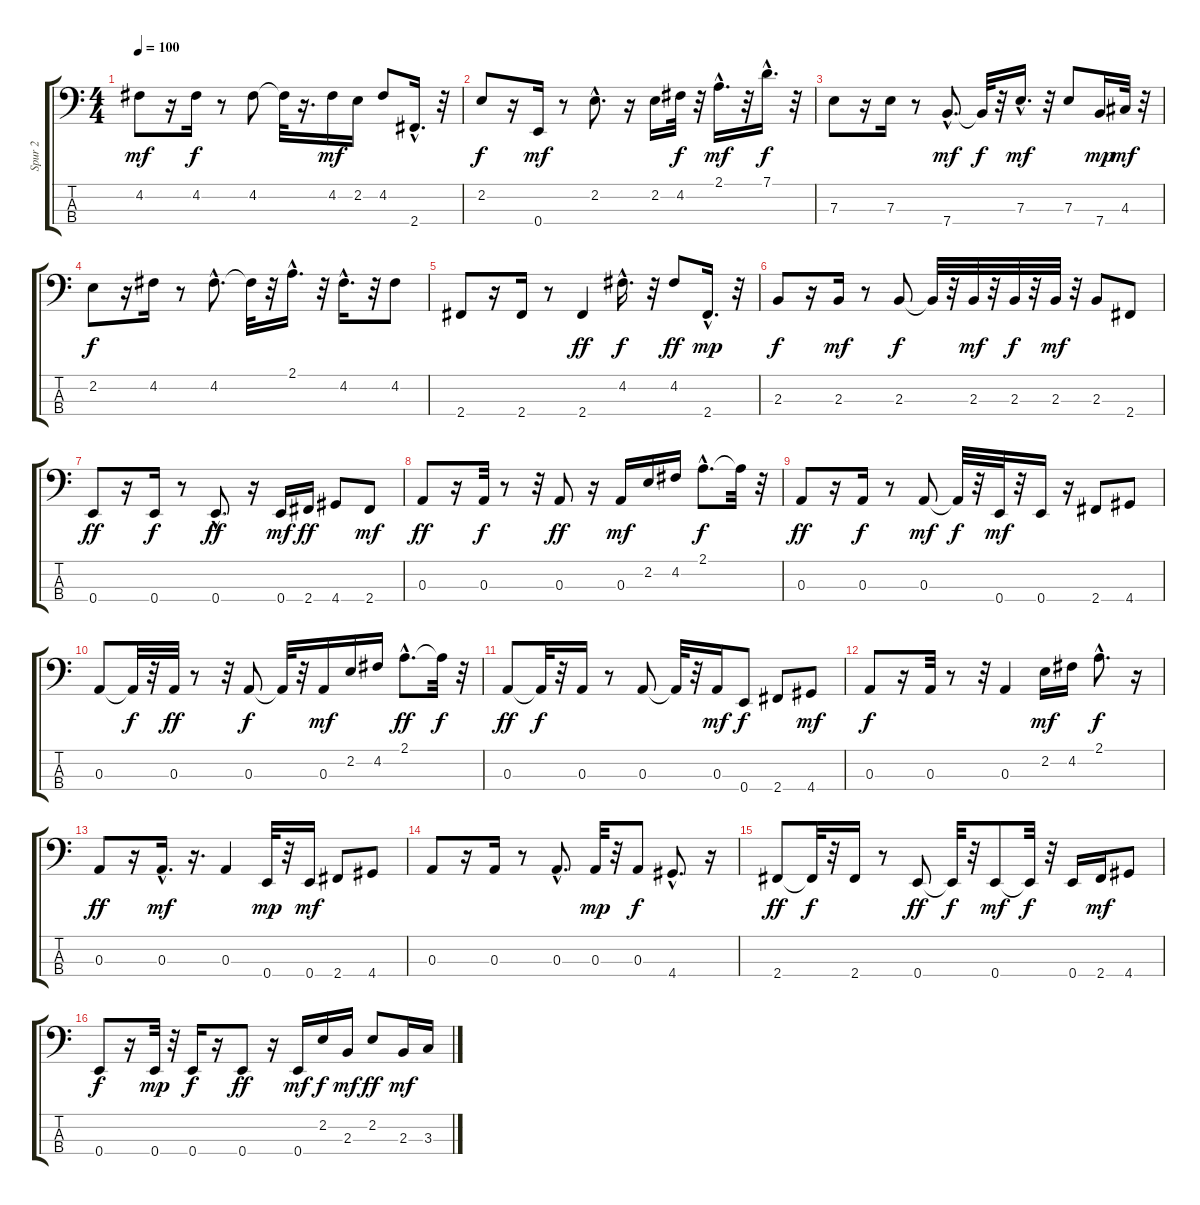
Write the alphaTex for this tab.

\track ("Spur 2" "Spur 2") {instrument electricbassfinger}
\staff {score tabs}
\tuning (G2 D2 A1 E1) {hide}
\ts (4 4)
\tempo 100
\clef f4
\ks c
4.2.8{dy mf} r.16 4.2.16{dy f} r.8 4.2.8 4.2{t}.32 r.16{d} 4.2.16{dy mf} 2.2.16 4.2.8 2.4{hac}.16{d} r.32 |
2.2.8{dy f} r.16 0.4.16{dy mf} r.8 2.2{hac}.8{d} r.16 2.2.16 4.2.32{dy f} r.32 2.1{hac}.16{d dy mf} r.32 7.1{hac}.16{d dy f} r.32 |
7.3.8 r.16 7.3.16 r.8 7.4{hac}.8{d dy mf} 7.4{t}.32{dy f} r.32 7.3{hac}.16{d dy mf} r.32 7.3.8 7.4.16{dy mp} 4.3.32{dy mf} r.32 |
2.2.8{dy f} r.16 4.2.16 r.8 4.2{hac}.8{d} 4.2{t}.32 r.32 2.1{hac}.16{d} r.32 4.2{hac}.16{d} r.32 4.2.8 |
2.4.8 r.16 2.4.16 r.8 2.4.4{dy ff} 4.2{hac}.16{d dy f} r.32 4.2.8{dy ff} 2.4{hac}.16{d dy mp} r.32 |
2.3.8{dy f} r.16 2.3.16{dy mf} r.8 2.3.8{dy f} 2.3{t}.32 r.32 2.3.32{dy mf} r.32 2.3.32{dy f} r.32 2.3.32{dy mf} r.32 2.3.8 2.4.8 |
0.4.8{dy ff} r.16 0.4.16{dy f} r.8 0.4{hac}.8{d dy ff} r.16 0.4.16{dy mf} 2.4.16{dy ff} 4.4.8 2.4.8{dy mf} |
0.3.8{dy ff} r.16 0.3.32{dy f} r.8 r.32 0.3.8{dy ff} r.16 0.3.16{dy mf} 2.2.16 4.2.16 2.1{hac}.8{d dy f} 2.1{t}.32 r.32 |
0.3.8{dy ff} r.16 0.3.16{dy f} r.8 0.3.8{dy mf} 0.3{t}.32{dy f} r.32 0.4.32{dy mf} r.32 0.4.16 r.16 2.4.8 4.4.8 |
0.3.8 0.3{t}.32{dy f} r.32 0.3.32{dy ff} r.8 r.32 0.3.8{dy f} 0.3{t}.32 r.32 0.3.16{dy mf} 2.2.16 4.2.16 2.1{hac}.8{d dy ff} 2.1{t}.32{dy f} r.32 |
0.3.8{dy ff} 0.3{t}.32{dy f} r.32 0.3.16 r.8 0.3.8 0.3{t}.32 r.32 0.3.16{dy mf} 0.4.8{dy f} 2.4.8 4.4.8{dy mf} |
0.3.8{dy f} r.16 0.3.32 r.8 r.32 0.3.4 2.2.16{dy mf} 4.2.16 2.1{hac}.8{d dy f} r.16 |
0.3.8{dy ff} r.16 0.3{hac}.16{d dy mf} r.16{d} 0.3.4 0.4.32{dy mp} r.32 0.4.16{dy mf} 2.4.8 4.4.8 |
0.3.8 r.16 0.3.16 r.8 0.3{hac}.8{d} 0.3.32{dy mp} r.32 0.3.8{dy f} 4.4{hac}.8{d} r.16 |
2.4.8{dy ff} 2.4{t}.32{dy f} r.32 2.4.16 r.8 0.4.8{dy ff} 0.4{t}.32{dy f} r.32 0.4.8{dy mf} 0.4{t}.32{dy f} r.32 0.4.16 2.4.16{dy mf} 4.4.8 |
0.4.8{dy f} r.16 0.4.32{dy mp} r.32 0.4.16{dy f} r.16 0.4.8{dy ff} r.16 0.4.16{dy mf} 2.2.16{dy f} 2.3.16{dy mf} 2.2.8{dy ff} 2.3.16{dy mf} 3.3.16
